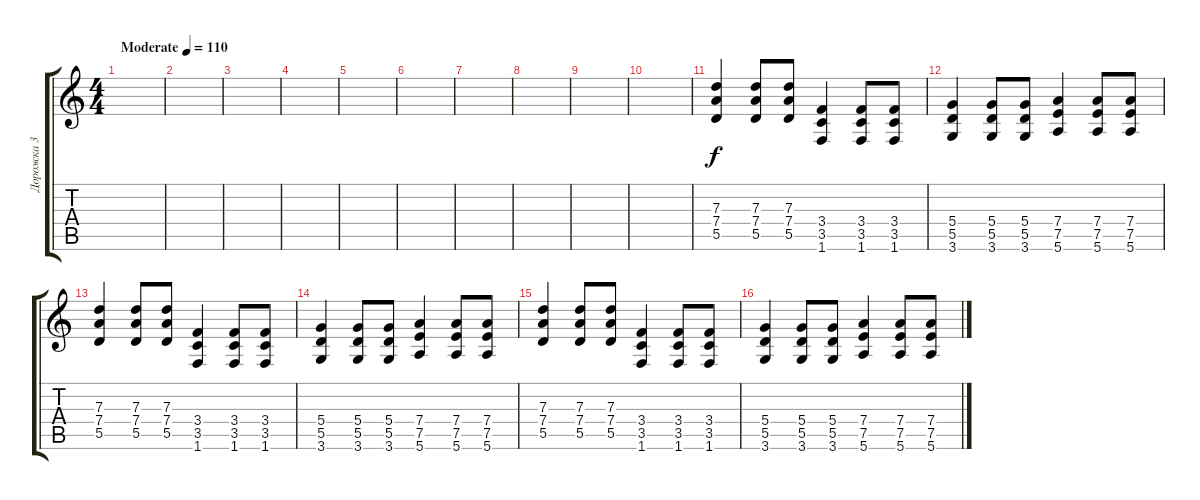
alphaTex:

\track ("Дорожка 3" "Дорожка 3") {instrument overdrivenguitar}
\staff {score tabs}
\tuning (E4 B3 G3 D3 A2 E2) {hide}
\ts (4 4)
\tempo (110 "Moderate")
\clef g2
\ks c
|
|
|
|
|
|
|
|
|
|
(7.3 7.4 5.5).4 (7.3 7.4 5.5).8 (7.3 7.4 5.5).8 (3.4 3.5 1.6).4 (3.4 3.5 1.6).8 (3.4 3.5 1.6).8 |
(5.4 5.5 3.6).4 (5.4 5.5 3.6).8 (5.4 5.5 3.6).8 (7.4 7.5 5.6).4 (7.4 7.5 5.6).8 (7.4 7.5 5.6).8 |
(7.3 7.4 5.5).4 (7.3 7.4 5.5).8 (7.3 7.4 5.5).8 (3.4 3.5 1.6).4 (3.4 3.5 1.6).8 (3.4 3.5 1.6).8 |
(5.4 5.5 3.6).4 (5.4 5.5 3.6).8 (5.4 5.5 3.6).8 (7.4 7.5 5.6).4 (7.4 7.5 5.6).8 (7.4 7.5 5.6).8 |
(7.3 7.4 5.5).4 (7.3 7.4 5.5).8 (7.3 7.4 5.5).8 (3.4 3.5 1.6).4 (3.4 3.5 1.6).8 (3.4 3.5 1.6).8 |
(5.4 5.5 3.6).4 (5.4 5.5 3.6).8 (5.4 5.5 3.6).8 (7.4 7.5 5.6).4 (7.4 7.5 5.6).8 (7.4 7.5 5.6).8
